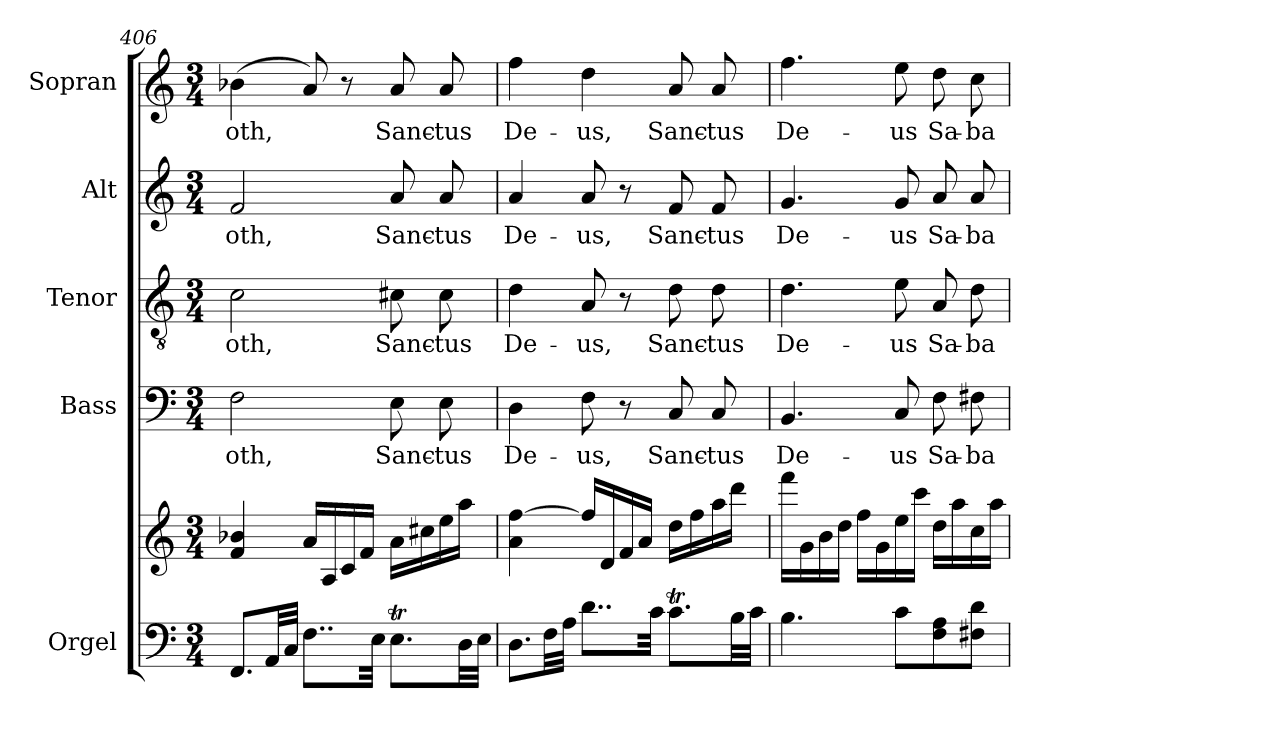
**kern	**kern	**kern	**text	**kern	**text	**kern	**text	**kern	**text
*part5	*part5	*part4	*part4	*part3	*part3	*part2	*part2	*part1	*part1
*staff6	*staff5	*staff4	*staff4	*staff3	*staff3	*staff2	*staff2	*staff1	*staff1
*I"Orgel	*	*I"Bass	*	*I"Tenor	*	*I"Alt	*	*I"Sopran	*
*I'Org.	*	*I'B	*	*I'T	*	*I'A	*	*I'S	*
!!LO:PB:g=z
*clefF4	*clefG2	*clefF4	*	*clefGv2	*	*clefG2	*	*clefG2	*
*k[]	*k[]	*k[]	*	*k[]	*	*k[]	*	*k[]	*
*C:	*C:	*C:	*	*C:	*	*C:	*	*C:	*
*M3/4	*M3/4	*M3/4	*	*M3/4	*	*M3/4	*	*M3/4	*
=406	=406	=406	=406	=406	=406	=406	=406	=406	=406
!	!	!	!LO:LY:b	!	!LO:LY:b	!	!LO:LY:b	!	!LO:LY:b
8.FF/L	4f/ 4b-X/	2F\	-oth,	2c\	-oth,	2f/	-oth,	(>4b-X\	-oth,
32AA/LL	.	.	.	.	.	.	.	.	.
32C/JJJ	.	.	.	.	.	.	.	.	.
8..F\L	16a/LL	.	.	.	.	.	.	8a/)	.
.	16A/	.	.	.	.	.	.	.	.
.	16c/	.	.	.	.	.	.	8r	.
.	16f/JJ	.	.	.	.	.	.	.	.
32E\Jkk	.	.	.	.	.	.	.	.	.
!	!	!	!LO:LY:b	!	!LO:LY:b	!	!LO:LY:b	!	!LO:LY:b
8.Et\L	16a\LL	8E\	Sanc-	8c#X\	Sanc-	8a/	Sanc-	8a/	Sanc-
.	16cc#X\	.	.	.	.	.	.	.	.
!	!	!	!LO:LY:b	!	!LO:LY:b	!	!LO:LY:b	!	!LO:LY:b
.	16ee\	8E\	-tus	8c#\	-tus	8a/	-tus	8a/	-tus
32D\LL	16aa\JJ	.	.	.	.	.	.	.	.
32E\JJJ	.	.	.	.	.	.	.	.	.
=407	=407	=407	=407	=407	=407	=407	=407	=407	=407
!	!	!	!LO:LY:b	!	!LO:LY:b	!	!LO:LY:b	!	!LO:LY:b
8.D\L	4a\ [4ff\	4D\	De-	4d\	De-	4a/	De-	4ff\	De-
32F\LL	.	.	.	.	.	.	.	.	.
32A\JJJ	.	.	.	.	.	.	.	.	.
!	!	!	!LO:LY:b	!	!LO:LY:b	!	!LO:LY:b	!	!LO:LY:b
8..d\L	16ff/LL]	8F\	-us,	8A/	-us,	8a/	-us,	4dd\	-us,
.	16d/	.	.	.	.	.	.	.	.
.	16f/	8r	.	8r	.	8r	.	.	.
.	16a/JJ	.	.	.	.	.	.	.	.
32c\Jkk	.	.	.	.	.	.	.	.	.
!	!	!	!LO:LY:b	!	!LO:LY:b	!	!LO:LY:b	!	!LO:LY:b
8.cT\L	16dd\LL	8C/	Sanc-	8d\	Sanc-	8f/	Sanc-	8a/	Sanc-
.	16ff\	.	.	.	.	.	.	.	.
!	!	!	!LO:LY:b	!	!LO:LY:b	!	!LO:LY:b	!	!LO:LY:b
.	16aa\	8C/	-tus	8d\	-tus	8f/	-tus	8a/	-tus
32B\LL	16ddd\JJ	.	.	.	.	.	.	.	.
32c\JJJ	.	.	.	.	.	.	.	.	.
=408	=408	=408	=408	=408	=408	=408	=408	=408	=408
!	!	!	!LO:LY:b	!	!LO:LY:b	!	!LO:LY:b	!	!LO:LY:b
4.B\	16fff\LL	4.BB/	De-	4.d\	De-	4.g/	De-	4.ff\	De-
.	16g\	.	.	.	.	.	.	.	.
.	16b\	.	.	.	.	.	.	.	.
.	16dd\JJ	.	.	.	.	.	.	.	.
.	16ff\LL	.	.	.	.	.	.	.	.
.	16g\	.	.	.	.	.	.	.	.
!	!	!	!LO:LY:b	!	!LO:LY:b	!	!LO:LY:b	!	!LO:LY:b
8c\L	16ee\	8C/	-us	8e\	-us	8g/	-us	8ee\	-us
.	16ccc\JJ	.	.	.	.	.	.	.	.
!	!	!	!LO:LY:b	!	!LO:LY:b	!	!LO:LY:b	!	!LO:LY:b
8F\ 8A\	16dd\LL	8F\	Sa-	8A/	Sa-	8a/	Sa-	8dd\	Sa-
.	16aa\	.	.	.	.	.	.	.	.
!	!	!	!LO:LY:b	!	!LO:LY:b	!	!LO:LY:b	!	!LO:LY:b
8F#X\ 8d\J	16cc\	8F#X\	-ba-	8d\	-ba-	8a/	-ba-	8cc\	-ba-
.	16aa\JJ	.	.	.	.	.	.	.	.
=	=	=	=	=	=	=	=	=	=
*-	*-	*-	*-	*-	*-	*-	*-	*-	*-
